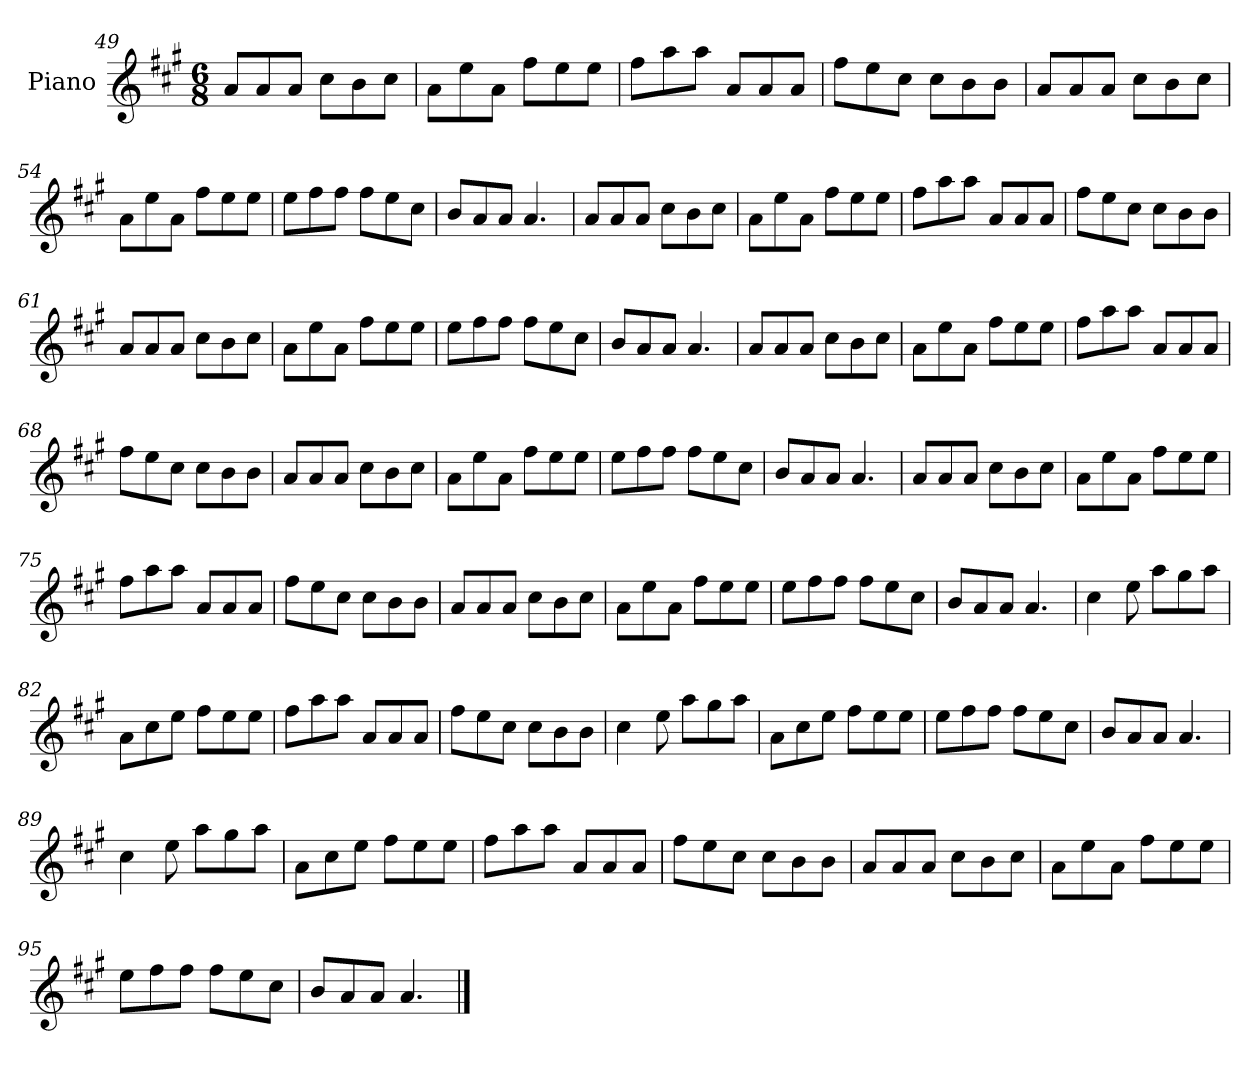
**kern
*part1
*staff1
*I"Piano
*I'Pno
*clefG2
*k[f#c#g#]
*M6/8
=49
8a/L
8a/
8a/J
8cc#\L
8b\
8cc#\J
=50
8a\L
8ee\
8a\J
8ff#\L
8ee\
8ee\J
=51
8ff#\L
8aa\
8aa\J
8a/L
8a/
8a/J
=52
8ff#\L
8ee\
8cc#\J
8cc#\L
8b\
8b\J
=53
8a/L
8a/
8a/J
8cc#\L
8b\
8cc#\J
=54
8a\L
8ee\
8a\J
8ff#\L
8ee\
8ee\J
=55
8ee\L
8ff#\
8ff#\J
8ff#\L
8ee\
8cc#\J
=56
8b/L
8a/
8a/J
4.a/
=57
8a/L
8a/
8a/J
8cc#\L
8b\
8cc#\J
=58
8a\L
8ee\
8a\J
8ff#\L
8ee\
8ee\J
=59
8ff#\L
8aa\
8aa\J
8a/L
8a/
8a/J
=60
8ff#\L
8ee\
8cc#\J
8cc#\L
8b\
8b\J
=61
8a/L
8a/
8a/J
8cc#\L
8b\
8cc#\J
=62
8a\L
8ee\
8a\J
8ff#\L
8ee\
8ee\J
=63
8ee\L
8ff#\
8ff#\J
8ff#\L
8ee\
8cc#\J
=64
8b/L
8a/
8a/J
4.a/
=65
8a/L
8a/
8a/J
8cc#\L
8b\
8cc#\J
=66
8a\L
8ee\
8a\J
8ff#\L
8ee\
8ee\J
=67
8ff#\L
8aa\
8aa\J
8a/L
8a/
8a/J
=68
8ff#\L
8ee\
8cc#\J
8cc#\L
8b\
8b\J
=69
8a/L
8a/
8a/J
8cc#\L
8b\
8cc#\J
=70
8a\L
8ee\
8a\J
8ff#\L
8ee\
8ee\J
=71
8ee\L
8ff#\
8ff#\J
8ff#\L
8ee\
8cc#\J
=72
8b/L
8a/
8a/J
4.a/
=73
8a/L
8a/
8a/J
8cc#\L
8b\
8cc#\J
=74
8a\L
8ee\
8a\J
8ff#\L
8ee\
8ee\J
=75
8ff#\L
8aa\
8aa\J
8a/L
8a/
8a/J
=76
8ff#\L
8ee\
8cc#\J
8cc#\L
8b\
8b\J
=77
8a/L
8a/
8a/J
8cc#\L
8b\
8cc#\J
=78
8a\L
8ee\
8a\J
8ff#\L
8ee\
8ee\J
=79
8ee\L
8ff#\
8ff#\J
8ff#\L
8ee\
8cc#\J
=80
8b/L
8a/
8a/J
4.a/
=81
4cc#\
8ee\
8aa\L
8gg#\
8aa\J
=82
8a\L
8cc#\
8ee\J
8ff#\L
8ee\
8ee\J
=83
8ff#\L
8aa\
8aa\J
8a/L
8a/
8a/J
=84
8ff#\L
8ee\
8cc#\J
8cc#\L
8b\
8b\J
=85
4cc#\
8ee\
8aa\L
8gg#\
8aa\J
=86
8a\L
8cc#\
8ee\J
8ff#\L
8ee\
8ee\J
=87
8ee\L
8ff#\
8ff#\J
8ff#\L
8ee\
8cc#\J
=88
8b/L
8a/
8a/J
4.a/
=89
4cc#\
8ee\
8aa\L
8gg#\
8aa\J
=90
8a\L
8cc#\
8ee\J
8ff#\L
8ee\
8ee\J
=91
8ff#\L
8aa\
8aa\J
8a/L
8a/
8a/J
=92
8ff#\L
8ee\
8cc#\J
8cc#\L
8b\
8b\J
=93
8a/L
8a/
8a/J
8cc#\L
8b\
8cc#\J
=94
8a\L
8ee\
8a\J
8ff#\L
8ee\
8ee\J
=95
8ee\L
8ff#\
8ff#\J
8ff#\L
8ee\
8cc#\J
=96
8b/L
8a/
8a/J
4.a/
==
*-
